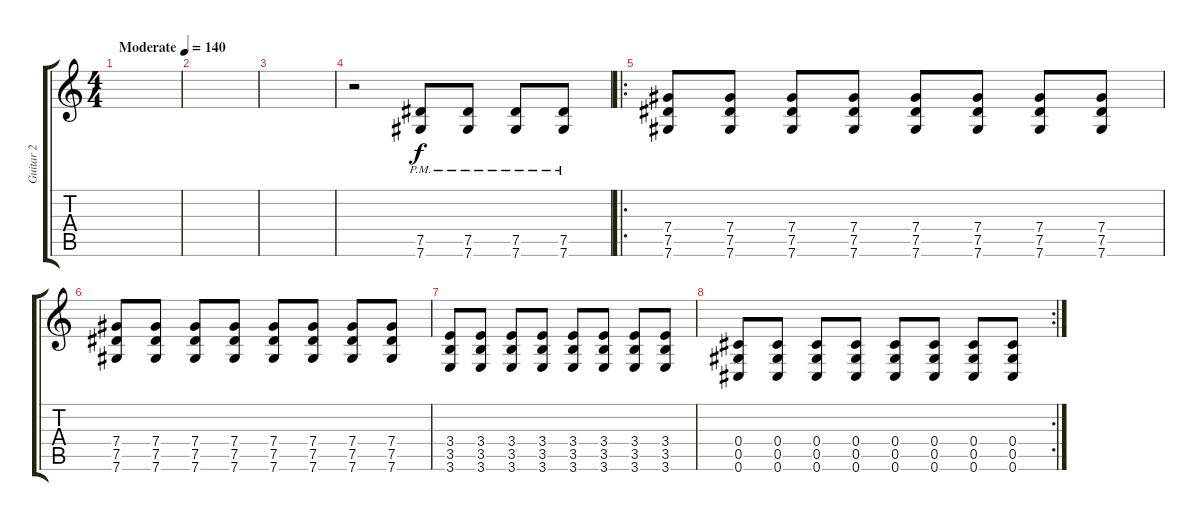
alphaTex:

\track ("Guitar 2" "Guitar 2") {instrument distortionguitar}
\staff {score tabs}
\tuning (Eb4 Bb3 Gb3 Db3 Ab2 Db2) {hide}
\ts (4 4)
\tempo (140 "Moderate")
\clef g2
\ks c
|
|
|
r.2 (7.5{pm} 7.6{pm}).8 (7.5{pm} 7.6{pm}).8 (7.5{pm} 7.6{pm}).8 (7.5{pm} 7.6{pm}).8 |
\ro
(7.4 7.5 7.6).8 (7.4 7.5 7.6).8 (7.4 7.5 7.6).8 (7.4 7.5 7.6).8 (7.4 7.5 7.6).8 (7.4 7.5 7.6).8 (7.4 7.5 7.6).8 (7.4 7.5 7.6).8 |
(7.4 7.5 7.6).8 (7.4 7.5 7.6).8 (7.4 7.5 7.6).8 (7.4 7.5 7.6).8 (7.4 7.5 7.6).8 (7.4 7.5 7.6).8 (7.4 7.5 7.6).8 (7.4 7.5 7.6).8 |
(3.4 3.5 3.6).8 (3.4 3.5 3.6).8 (3.4 3.5 3.6).8 (3.4 3.5 3.6).8 (3.4 3.5 3.6).8 (3.4 3.5 3.6).8 (3.4 3.5 3.6).8 (3.4 3.5 3.6).8 |
\rc 2
(0.4 0.5 0.6).8 (0.4 0.5 0.6).8 (0.4 0.5 0.6).8 (0.4 0.5 0.6).8 (0.4 0.5 0.6).8 (0.4 0.5 0.6).8 (0.4 0.5 0.6).8 (0.4 0.5 0.6).8
